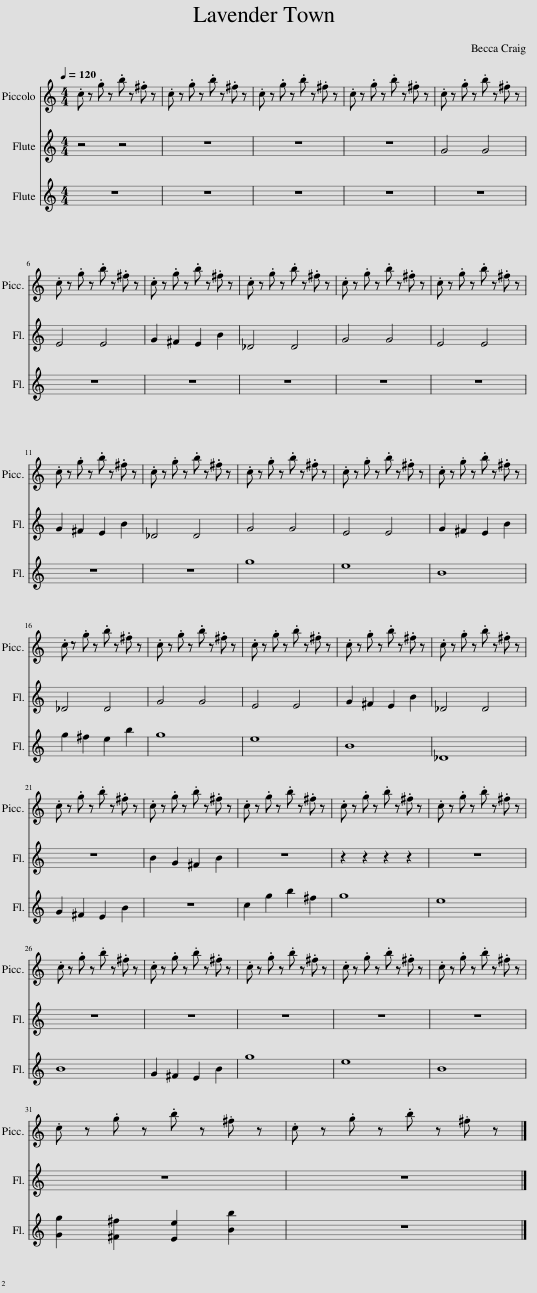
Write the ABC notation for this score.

X:1
%%score 1 2 3
L:1/8
Q:1/4=120
M:4/4
I:linebreak $
K:C
V:1 treble transpose=12
V:2 treble
V:3 treble
V:1
 .c z .g z .b z .^f z | .c z .g z .b z .^f z | .c z .g z .b z .^f z | .c z .g z .b z .^f z | .c z .g z .b z .^f z |$ %5
 .c z .g z .b z .^f z | .c z .g z .b z .^f z | .c z .g z .b z .^f z | .c z .g z .b z .^f z | .c z .g z .b z .^f z |$ %10
 .c z .g z .b z .^f z | .c z .g z .b z .^f z | .c z .g z .b z .^f z | .c z .g z .b z .^f z | .c z .g z .b z .^f z |$ %15
 .c z .g z .b z .^f z | .c z .g z .b z .^f z | .c z .g z .b z .^f z | .c z .g z .b z .^f z | .c z .g z .b z .^f z |$ %20
 .c z .g z .b z .^f z | .c z .g z .b z .^f z | .c z .g z .b z .^f z | .c z .g z .b z .^f z | .c z .g z .b z .^f z |$ %25
 .c z .g z .b z .^f z | .c z .g z .b z .^f z | .c z .g z .b z .^f z | .c z .g z .b z .^f z | .c z .g z .b z .^f z |$ %30
 .c z .g z .b z .^f z | .c z .g z .b z .^f z |] %32
V:2
 z4 z4 | z8 | z8 | z8 | G4 G4 |$ %5
 E4 E4 | G2 ^F2 E2 B2 | _D4 D4 | G4 G4 | E4 E4 |$ %10
 G2 ^F2 E2 B2 | _D4 D4 | G4 G4 | E4 E4 | G2 ^F2 E2 B2 |$ %15
 _D4 D4 | G4 G4 | E4 E4 | G2 ^F2 E2 B2 | _D4 D4 |$ %20
 z8 | B2 G2 ^F2 B2 | z8 | z2 z2 z2 z2 | z8 |$ %25
 z8 | z8 | z8 | z8 | z8 |$ %30
 z8 | z8 |] %32
V:3
 z8 | z8 | z8 | z8 | z8 |$ %5
 z8 | z8 | z8 | z8 | z8 |$ %10
 z8 | z8 | g8 | e8 | B8 |$ %15
 g2 ^f2 e2 b2 | g8 | e8 | B8 | _D8 |$ %20
 G2 ^F2 E2 B2 | z8 | c2 g2 b2 ^f2 | g8 | e8 |$ %25
 B8 | G2 ^F2 E2 B2 | g8 | e8 | B8 |$ %30
 [Gg]2 [^F^f]2 [Ee]2 [Bb]2 | z8 |] %32
